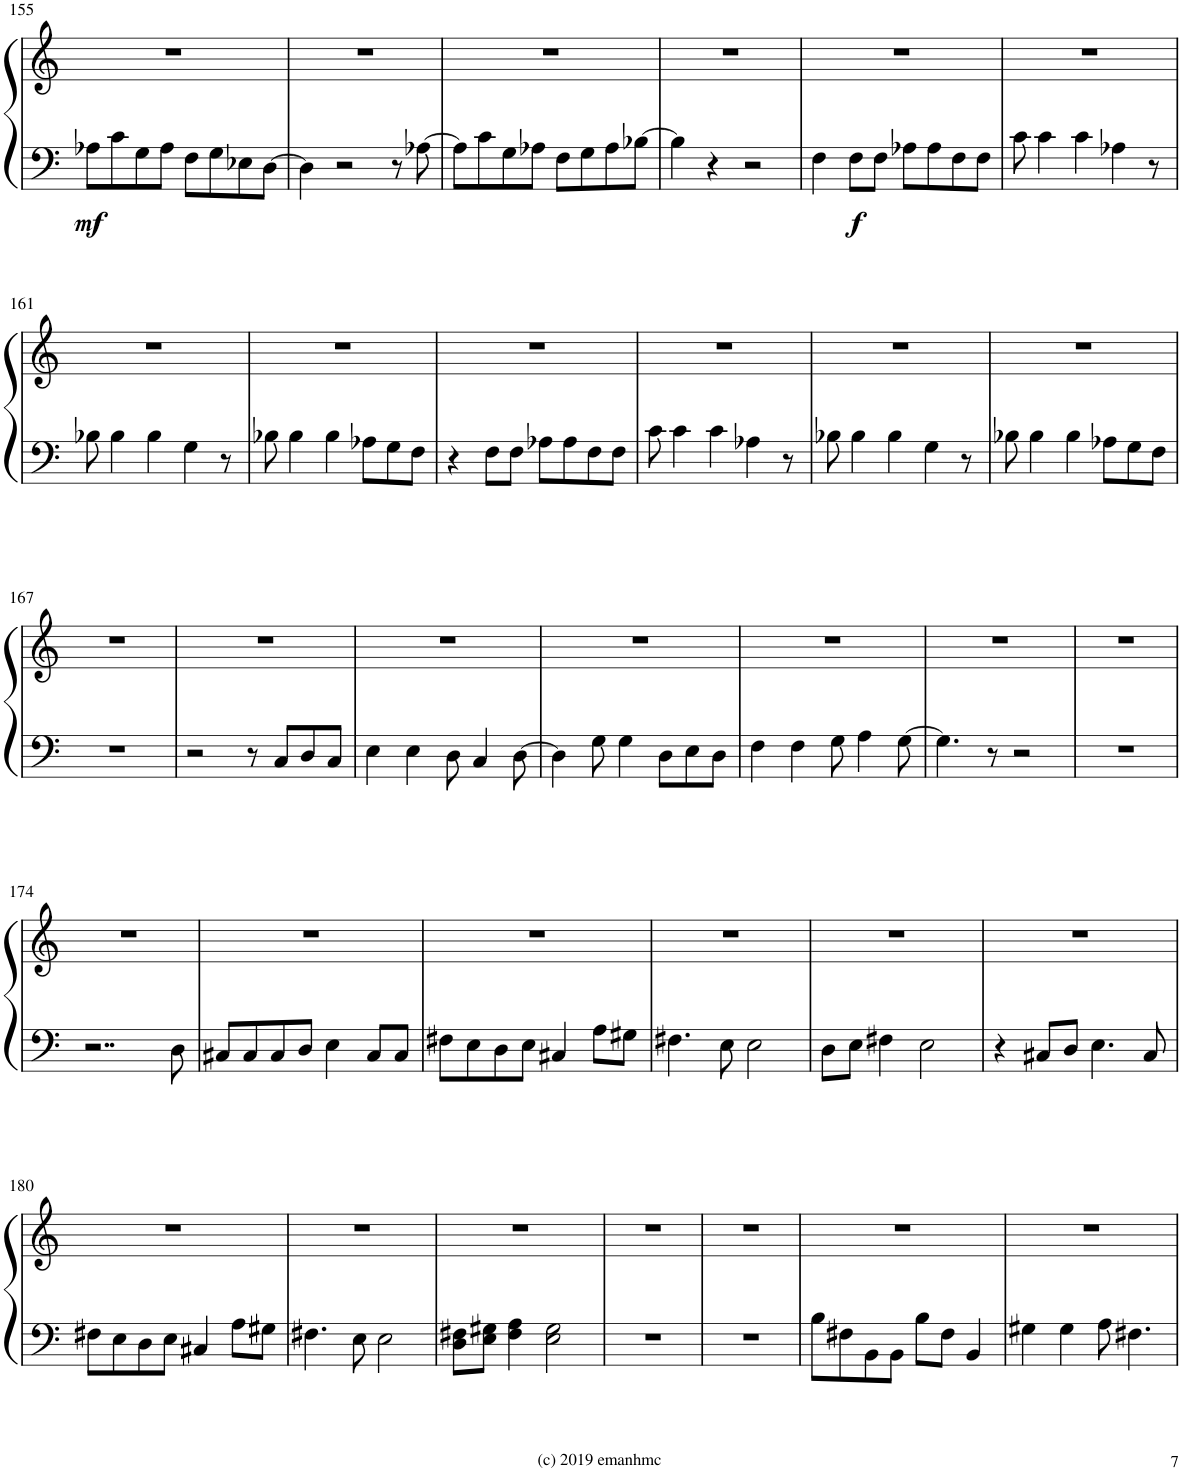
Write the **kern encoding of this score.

**kern	**kern	**dynam
*part1	*part1	*part1
*staff2	*staff1	*staff1/2
*I"Piano	*	*
*I'Pno.	*	*
!!LO:PB:g=z
*clefF4	*clefG2	*
*k[]	*k[]	*
*M4/4	*M4/4	*
*met(c)	*met(c)	*
=155	=155	=155
!	!	!LO:DY:b=2
8A-X\L	1r	mf
8c\	.	.
8G\	.	.
8A-\J	.	.
8F\L	.	.
8G\	.	.
8E-X\	.	.
[8D\J	.	.
=156	=156	=156
4D\]	1r	.
2r	.	.
8r	.	.
[8A-X\	.	.
=157	=157	=157
8A-\L]	1r	.
8c\	.	.
8G\	.	.
8A-X\J	.	.
8F\L	.	.
8G\	.	.
8A-\	.	.
[8B-X\J	.	.
=158	=158	=158
4B-\]	1r	.
4r	.	.
2r	.	.
=159	=159	=159
4F\	1r	.
!	!	!LO:DY:b=2
8F\L	.	f
8F\J	.	.
8A-X\L	.	.
8A-\	.	.
8F\	.	.
8F\J	.	.
=160	=160	=160
8c\	1r	.
4c\	.	.
4c\	.	.
4A-X\	.	.
8r	.	.
!!LO:LB:g=z
=161	=161	=161
8B-X\	1r	.
4B-\	.	.
4B-\	.	.
4G\	.	.
8r	.	.
=162	=162	=162
8B-X\	1r	.
4B-\	.	.
4B-\	.	.
8A-X\L	.	.
8G\	.	.
8F\J	.	.
=163	=163	=163
4r	1r	.
8F\L	.	.
8F\J	.	.
8A-X\L	.	.
8A-\	.	.
8F\	.	.
8F\J	.	.
=164	=164	=164
8c\	1r	.
4c\	.	.
4c\	.	.
4A-X\	.	.
8r	.	.
=165	=165	=165
8B-X\	1r	.
4B-\	.	.
4B-\	.	.
4G\	.	.
8r	.	.
=166	=166	=166
8B-X\	1r	.
4B-\	.	.
4B-\	.	.
8A-X\L	.	.
8G\	.	.
8F\J	.	.
!!LO:LB:g=z
=167	=167	=167
1r	1r	.
=168	=168	=168
2r	1r	.
8r	.	.
8C/L	.	.
8D/	.	.
8C/J	.	.
=169	=169	=169
4E\	1r	.
4E\	.	.
8D\	.	.
4C/	.	.
[8D\	.	.
=170	=170	=170
4D\]	1r	.
8G\	.	.
4G\	.	.
8D\L	.	.
8E\	.	.
8D\J	.	.
=171	=171	=171
4F\	1r	.
4F\	.	.
8G\	.	.
4A\	.	.
[8G\	.	.
=172	=172	=172
4.G\]	1r	.
8r	.	.
2r	.	.
=173	=173	=173
1r	1r	.
!!LO:LB:g=z
=174	=174	=174
2..r	1r	.
8D\	.	.
=175	=175	=175
8C#X/L	1r	.
8C#/	.	.
8C#/	.	.
8D/J	.	.
4E\	.	.
8C#/L	.	.
8C#/J	.	.
=176	=176	=176
8F#X\L	1r	.
8E\	.	.
8D\	.	.
8E\J	.	.
4C#X/	.	.
8A\L	.	.
8G#X\J	.	.
=177	=177	=177
4.F#X\	1r	.
8E\	.	.
2E\	.	.
=178	=178	=178
8D\L	1r	.
8E\J	.	.
4F#X\	.	.
2E\	.	.
=179	=179	=179
4r	1r	.
8C#X/L	.	.
8D/J	.	.
4.E\	.	.
8C#/	.	.
!!LO:LB:g=z
=180	=180	=180
8F#X\L	1r	.
8E\	.	.
8D\	.	.
8E\J	.	.
4C#X/	.	.
8A\L	.	.
8G#X\J	.	.
=181	=181	=181
4.F#X\	1r	.
8E\	.	.
2E\	.	.
=182	=182	=182
8D\ 8F#X\L	1r	.
8E\ 8G#X\J	.	.
4F#\ 4A\	.	.
2E\ 2G#\	.	.
=183	=183	=183
1r	1r	.
=184	=184	=184
1r	1r	.
=185	=185	=185
8B\L	1r	.
8F#X\	.	.
8BB\	.	.
8BB\J	.	.
8B\L	.	.
8F#\J	.	.
4BB/	.	.
=186	=186	=186
4G#X\	1r	.
4G#\	.	.
8A\	.	.
4.F#X\	.	.
=	=	=
*-	*-	*-
